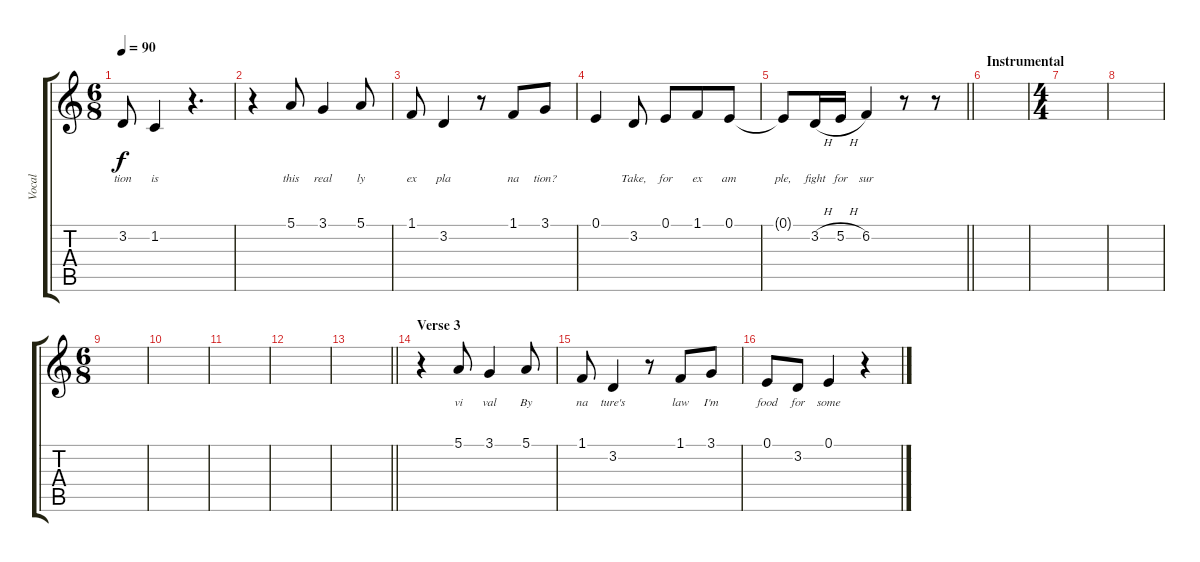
\track ("Vocal" "Vocal") {solo instrument acousticgrandpiano}
\staff {score tabs}
\tuning (E4 B3 G3 D3 A2 E2) {hide}
\ts (6 8)
\tempo 90
\clef g2
\ks c
3.2.8{lyrics (0 "tion") lyrics (1 "") lyrics (2 "") lyrics (3 "") lyrics (4 "") dy f} 1.2.4{lyrics (0 "is") lyrics (1 "") lyrics (2 "") lyrics (3 "") lyrics (4 "")} r.4{d} |
r.4 5.1.8{lyrics (0 "this") lyrics (1 "") lyrics (2 "") lyrics (3 "") lyrics (4 "")} 3.1.4{lyrics (0 "real") lyrics (1 "") lyrics (2 "") lyrics (3 "") lyrics (4 "")} 5.1.8{lyrics (0 "ly") lyrics (1 "") lyrics (2 "") lyrics (3 "") lyrics (4 "")} |
1.1.8{lyrics (0 "ex") lyrics (1 "") lyrics (2 "") lyrics (3 "") lyrics (4 "")} 3.2.4{lyrics (0 "pla") lyrics (1 "") lyrics (2 "") lyrics (3 "") lyrics (4 "")} r.8 1.1.8{lyrics (0 "na") lyrics (1 "") lyrics (2 "") lyrics (3 "") lyrics (4 "")} 3.1.8{lyrics (0 "tion?") lyrics (1 "") lyrics (2 "") lyrics (3 "") lyrics (4 "")} |
0.1.4{lyrics (0 "") lyrics (1 "") lyrics (2 "") lyrics (3 "") lyrics (4 "")} 3.2.8{lyrics (0 "Take,") lyrics (1 "") lyrics (2 "") lyrics (3 "") lyrics (4 "")} 0.1.8{lyrics (0 "for") lyrics (1 "") lyrics (2 "") lyrics (3 "") lyrics (4 "")} 1.1.8{lyrics (0 "ex") lyrics (1 "") lyrics (2 "") lyrics (3 "") lyrics (4 "")} 0.1.8{lyrics (0 "am") lyrics (1 "") lyrics (2 "") lyrics (3 "") lyrics (4 "")} |
\barLineRight lightlight
0.1{t}.8{lyrics (0 "ple,") lyrics (1 "") lyrics (2 "") lyrics (3 "") lyrics (4 "")} 3.2{h}.16{lyrics (0 "fight") lyrics (1 "") lyrics (2 "") lyrics (3 "") lyrics (4 "")} 5.2{h}.16{lyrics (0 "for") lyrics (1 "") lyrics (2 "") lyrics (3 "") lyrics (4 "")} 6.2.4{lyrics (0 "sur") lyrics (1 "") lyrics (2 "") lyrics (3 "") lyrics (4 "")} r.8 r.8 |
\section ("" "Instrumental")
|
\ts (4 4)
|
|
\ts (6 8)
|
|
|
|
\barLineRight lightlight
|
\section ("" "Verse 3")
r.4 5.1.8{lyrics (0 "vi") lyrics (1 "") lyrics (2 "") lyrics (3 "") lyrics (4 "")} 3.1.4{lyrics (0 "val") lyrics (1 "") lyrics (2 "") lyrics (3 "") lyrics (4 "")} 5.1.8{lyrics (0 "By") lyrics (1 "") lyrics (2 "") lyrics (3 "") lyrics (4 "")} |
1.1.8{lyrics (0 "na") lyrics (1 "") lyrics (2 "") lyrics (3 "") lyrics (4 "")} 3.2.4{lyrics (0 "ture's") lyrics (1 "") lyrics (2 "") lyrics (3 "") lyrics (4 "")} r.8 1.1.8{lyrics (0 "law") lyrics (1 "") lyrics (2 "") lyrics (3 "") lyrics (4 "")} 3.1.8{lyrics (0 "I'm") lyrics (1 "") lyrics (2 "") lyrics (3 "") lyrics (4 "")} |
0.1.8{lyrics (0 "food") lyrics (1 "") lyrics (2 "") lyrics (3 "") lyrics (4 "")} 3.2.8{lyrics (0 "for") lyrics (1 "") lyrics (2 "") lyrics (3 "") lyrics (4 "")} 0.1.4{lyrics (0 "some") lyrics (1 "") lyrics (2 "") lyrics (3 "") lyrics (4 "")} r.4
